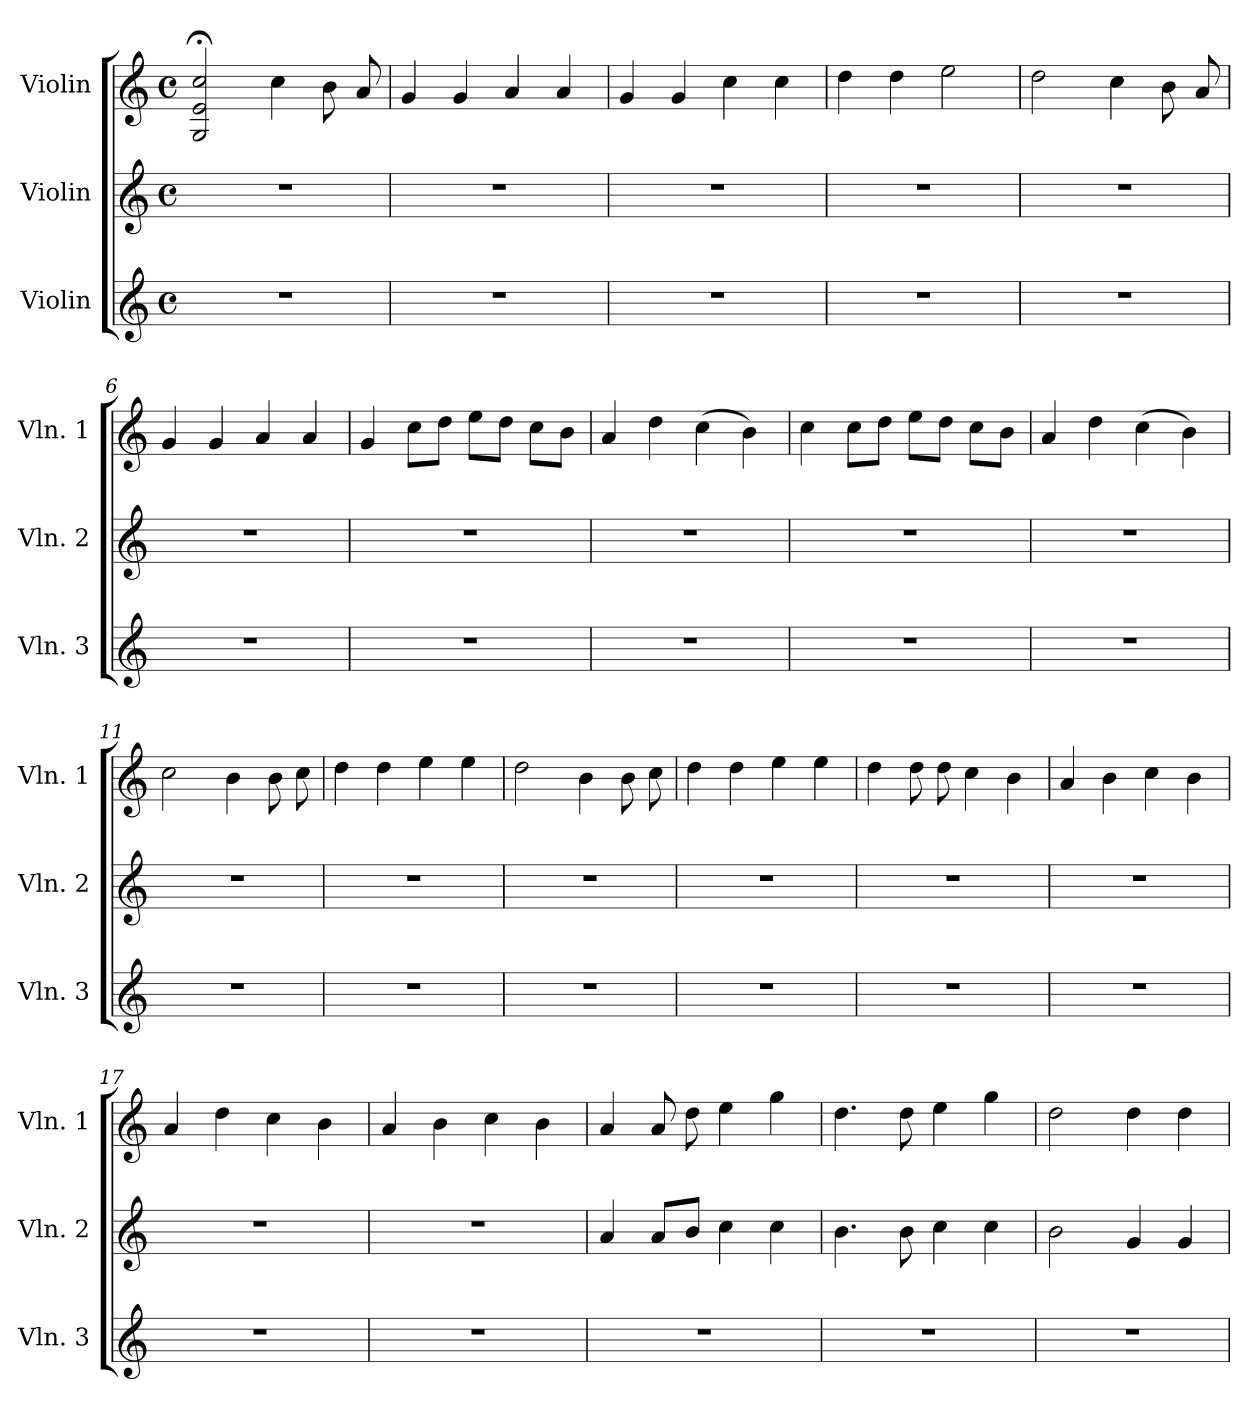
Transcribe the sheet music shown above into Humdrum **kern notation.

**kern	**kern	**kern
*part3	*part2	*part1
*staff3	*staff2	*staff1
*I"Violin	*I"Violin	*I"Violin
*I'Vln. 3	*I'Vln. 2	*I'Vln. 1
*clefG2	*clefG2	*clefG2
*k[]	*k[]	*k[]
*M4/4	*M4/4	*M4/4
*met(c)	*met(c)	*met(c)
=1	=1	=1
1r	1r	2G;</ 2e;</ 2cc;</
.	.	4cc\
.	.	8b\
.	.	8a/
=2	=2	=2
1r	1r	4g/
.	.	4g/
.	.	4a/
.	.	4a/
=3	=3	=3
1r	1r	4g/
.	.	4g/
.	.	4cc\
.	.	4cc\
=4	=4	=4
1r	1r	4dd\
.	.	4dd\
.	.	2ee\
=5	=5	=5
1r	1r	2dd\
.	.	4cc\
.	.	8b\
.	.	8a/
=6	=6	=6
1r	1r	4g/
.	.	4g/
.	.	4a/
.	.	4a/
!!LO:LB:g=z
=7	=7	=7
1r	1r	4g/
.	.	8cc\L
.	.	8dd\J
.	.	8ee\L
.	.	8dd\J
.	.	8cc\L
.	.	8b\J
=8	=8	=8
1r	1r	4a/
.	.	4dd\
.	.	(>4cc\
.	.	4b\)
=9	=9	=9
1r	1r	4cc\
.	.	8cc\L
.	.	8dd\J
.	.	8ee\L
.	.	8dd\J
.	.	8cc\L
.	.	8b\J
=10	=10	=10
1r	1r	4a/
.	.	4dd\
.	.	(>4cc\
.	.	4b\)
=11	=11	=11
1r	1r	2cc\
.	.	4b\
.	.	8b\
.	.	8cc\
=12	=12	=12
1r	1r	4dd\
.	.	4dd\
.	.	4ee\
.	.	4ee\
!!LO:LB:g=z
=13	=13	=13
1r	1r	2dd\
.	.	4b\
.	.	8b\
.	.	8cc\
=14	=14	=14
1r	1r	4dd\
.	.	4dd\
.	.	4ee\
.	.	4ee\
=15	=15	=15
1r	1r	4dd\
.	.	8dd\
.	.	8dd\
.	.	4cc\
.	.	4b\
=16	=16	=16
1r	1r	4a/
.	.	4b\
.	.	4cc\
.	.	4b\
=17	=17	=17
1r	1r	4a/
.	.	4dd\
.	.	4cc\
.	.	4b\
=18	=18	=18
1r	1r	4a/
.	.	4b\
.	.	4cc\
.	.	4b\
!!LO:LB:g=z
=19	=19	=19
1r	4a/	4a/
.	8a/L	8a/
.	8b/J	8dd\
.	4cc\	4ee\
.	4cc\	4gg\
=20	=20	=20
1r	4.b\	4.dd\
.	8b\	8dd\
.	4cc\	4ee\
.	4cc\	4gg\
=21	=21	=21
1r	2b\	2dd\
.	4g/	4dd\
.	4g/	4dd\
=	=	=
*-	*-	*-
